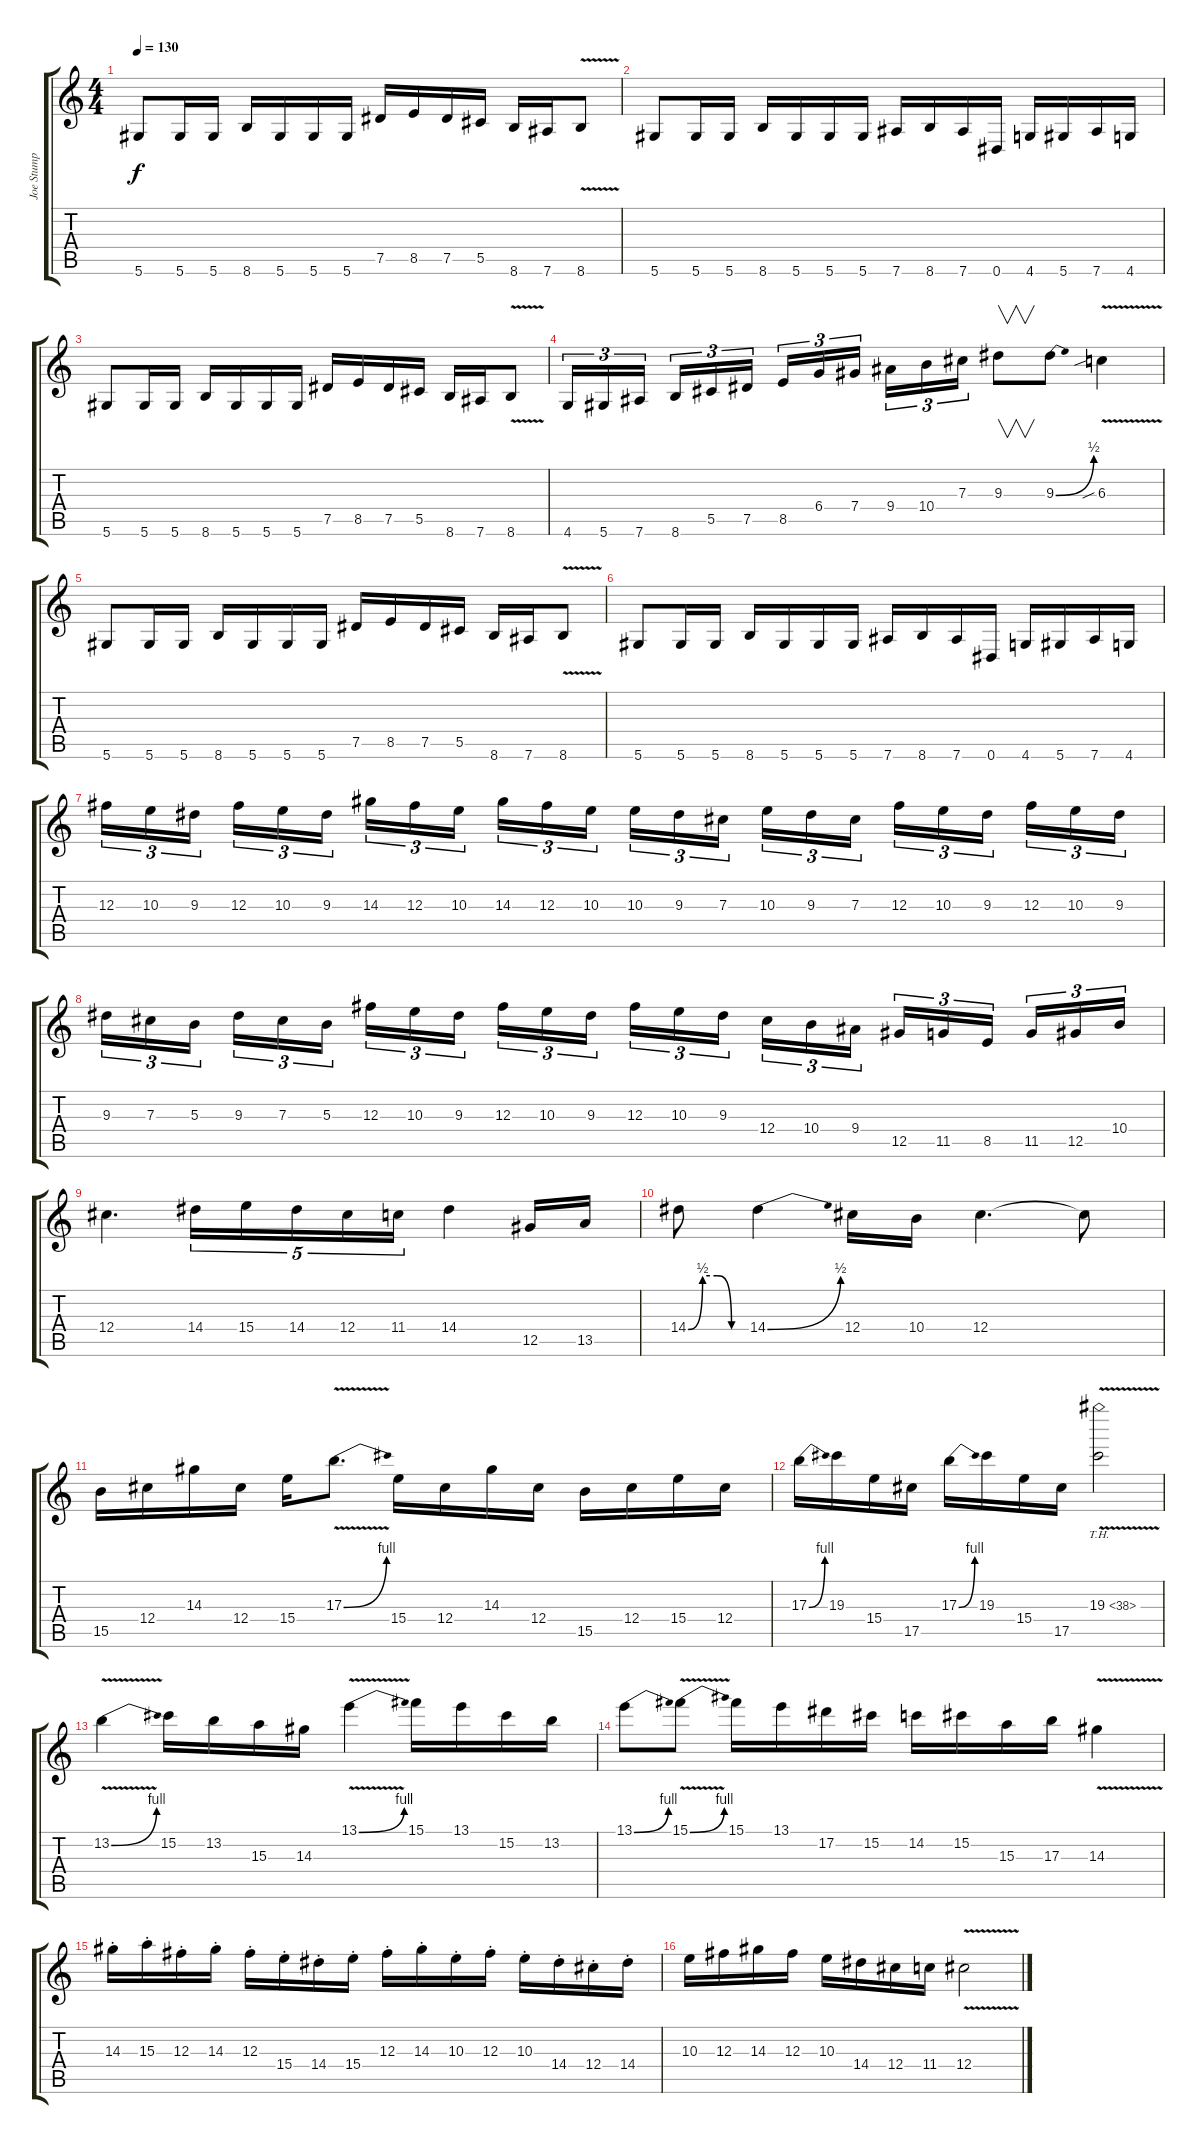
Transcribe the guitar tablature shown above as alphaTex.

\track ("Joe Stump" "Joe Stump") {instrument distortionguitar}
\staff {score tabs}
\tuning (Eb4 Bb3 Gb3 Db3 Ab2 Eb2) {hide}
\ts (4 4)
\tempo 130
\clef g2
\ks c
5.6.8{dy f} 5.6.16 5.6.16 8.6.16 5.6.16 5.6.16 5.6.16 7.5.16 8.5.16 7.5.16 5.5.16 8.6.16 7.6.16 8.6{v}.8 |
5.6.8 5.6.16 5.6.16 8.6.16 5.6.16 5.6.16 5.6.16 7.6.16 8.6.16 7.6.16 0.6.16 4.6.16 5.6.16 7.6.16 4.6.16 |
5.6.8 5.6.16 5.6.16 8.6.16 5.6.16 5.6.16 5.6.16 7.5.16 8.5.16 7.5.16 5.5.16 8.6.16 7.6.16 8.6{v}.8 |
4.6.16{tu (3 2)} 5.6.16{tu (3 2)} 7.6.16{tu (3 2) beam splitsecondary} 8.6.16{tu (3 2)} 5.5.16{tu (3 2)} 7.5.16{tu (3 2)} 8.5.16{tu (3 2)} 6.4.16{tu (3 2)} 7.4.16{tu (3 2) beam splitsecondary} 9.4.16{tu (3 2)} 10.4.16{tu (3 2)} 7.3.16{tu (3 2)} 9.3.8{v} 9.3{be (bend 0 0 60 2)}.8 6.3{v sib}.4 |
5.6.8 5.6.16 5.6.16 8.6.16 5.6.16 5.6.16 5.6.16 7.5.16 8.5.16 7.5.16 5.5.16 8.6.16 7.6.16 8.6{v}.8 |
5.6.8 5.6.16 5.6.16 8.6.16 5.6.16 5.6.16 5.6.16 7.6.16 8.6.16 7.6.16 0.6.16 4.6.16 5.6.16 7.6.16 4.6.16 |
12.3.16{tu (3 2)} 10.3.16{tu (3 2)} 9.3.16{tu (3 2) beam splitsecondary} 12.3.16{tu (3 2)} 10.3.16{tu (3 2)} 9.3.16{tu (3 2)} 14.3.16{tu (3 2)} 12.3.16{tu (3 2)} 10.3.16{tu (3 2) beam splitsecondary} 14.3.16{tu (3 2)} 12.3.16{tu (3 2)} 10.3.16{tu (3 2)} 10.3.16{tu (3 2)} 9.3.16{tu (3 2)} 7.3.16{tu (3 2) beam splitsecondary} 10.3.16{tu (3 2)} 9.3.16{tu (3 2)} 7.3.16{tu (3 2)} 12.3.16{tu (3 2)} 10.3.16{tu (3 2)} 9.3.16{tu (3 2) beam splitsecondary} 12.3.16{tu (3 2)} 10.3.16{tu (3 2)} 9.3.16{tu (3 2)} |
9.3.16{tu (3 2)} 7.3.16{tu (3 2)} 5.3.16{tu (3 2) beam splitsecondary} 9.3.16{tu (3 2)} 7.3.16{tu (3 2)} 5.3.16{tu (3 2)} 12.3.16{tu (3 2)} 10.3.16{tu (3 2)} 9.3.16{tu (3 2) beam splitsecondary} 12.3.16{tu (3 2)} 10.3.16{tu (3 2)} 9.3.16{tu (3 2)} 12.3.16{tu (3 2)} 10.3.16{tu (3 2)} 9.3.16{tu (3 2) beam splitsecondary} 12.4.16{tu (3 2)} 10.4.16{tu (3 2)} 9.4.16{tu (3 2)} 12.5.16{tu (3 2)} 11.5.16{tu (3 2)} 8.5.16{tu (3 2) beam splitsecondary} 11.5.16{tu (3 2)} 12.5.16{tu (3 2)} 10.4.16{tu (3 2)} |
12.4.4{d} 14.4.16{tu (5 4)} 15.4.16{tu (5 4)} 14.4.16{tu (5 4)} 12.4.16{tu (5 4)} 11.4.16{tu (5 4)} 14.4.4 12.5.16 13.5.16 |
14.4{be (custom 0 0 15 2 30 2 45 0 60 0)}.8 14.4{be (bend 0 0 60 2)}.4 12.4.16 10.4.16 12.4.4{d} 12.4{t}.8 |
15.5.16 12.4.16 14.3.16 12.4.16 15.4.16 17.3{be (bend 0 0 60 4) v}.8{d} 15.4.16 12.4.16 14.3.16 12.4.16 15.5.16 12.4.16 15.4.16 12.4.16 |
17.3{be (bend 0 0 60 4)}.16 19.3.16 15.4.16 17.5.16 17.3{be (bend 0 0 60 4)}.16 19.3.16 15.4.16 17.5.16 19.3{th 19 v}.2 |
13.2{be (bend 0 0 60 4) v}.4 15.2.16 13.2.16 15.3.16 14.3.16 13.1{be (bend 0 0 60 4) v}.4 15.1.16 13.1.16 15.2.16 13.2.16 |
13.1{be (bend 0 0 60 4)}.8 15.1{be (bend 0 0 60 4) v}.8 15.1.16 13.1.16 17.2.16 15.2.16 14.2.16 15.2.16 15.3.16 17.3.16 14.3{v}.4 |
14.3{st}.16 15.3{st}.16 12.3{st}.16 14.3{st}.16 12.3{st}.16 15.4{st}.16 14.4{st}.16 15.4{st}.16 12.3{st}.16 14.3{st}.16 10.3{st}.16 12.3{st}.16 10.3{st}.16 14.4{st}.16 12.4{st}.16 14.4{st}.16 |
10.3.16 12.3.16 14.3.16 12.3.16 10.3.16 14.4.16 12.4.16 11.4.16 12.4{v}.2
